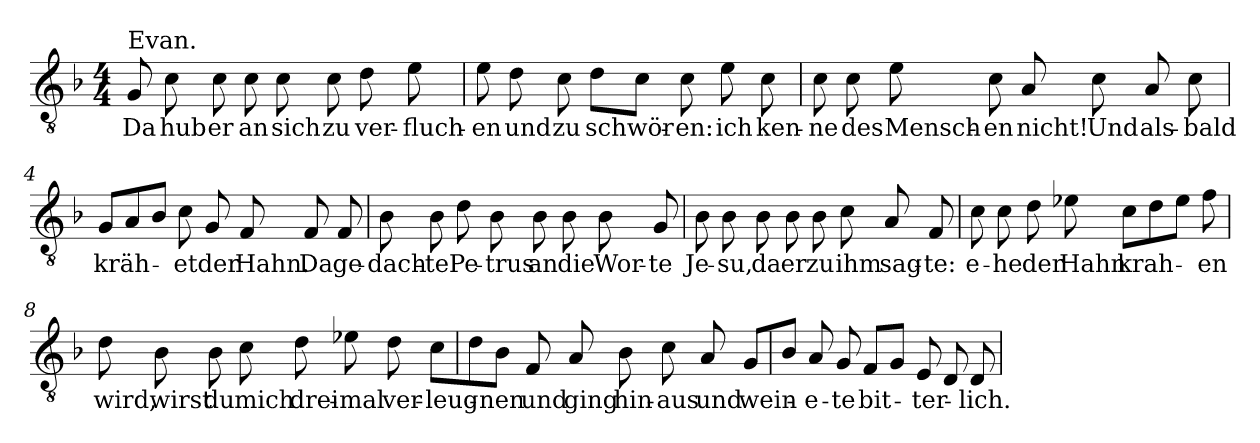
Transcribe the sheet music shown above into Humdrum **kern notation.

**kern	**text
*part1	*part1
*staff1	*staff1
!!LO:PB:g=z
*clefGv2	*
*k[b-]	*
*F:	*
*M4/4	*
=1	=1
!LO:TX:a:t=Evan.	!
!	!LO:LY:b:color=#000000
8Gi/	Da
!	!LO:LY:b:color=#000000
8ci\	hub
!	!LO:LY:b:color=#000000
8ci\	er
!	!LO:LY:b:color=#000000
8ci\	an
!	!LO:LY:b:color=#000000
8ci\	sich
!	!LO:LY:b:color=#000000
8ci\	zu
!	!LO:LY:b:color=#000000
8di\	ver-
!	!LO:LY:b:color=#000000
8ei\	-fluch-
=2	=2
!	!LO:LY:b:color=#000000
8ei\	-en
!	!LO:LY:b:color=#000000
8di\	und
!	!LO:LY:b:color=#000000
8ci\	zu
!	!LO:LY:b:color=#000000
8di\L	schwör-
8ci\J	.
!	!LO:LY:b:color=#000000
8ci\	-en:
!	!LO:LY:b:color=#000000
8ei\	ich
!	!LO:LY:b:color=#000000
8ci\	ken-
=3	=3
!	!LO:LY:b:color=#000000
8ci\	-ne
!	!LO:LY:b:color=#000000
8ci\	des
!	!LO:LY:b:color=#000000
8ei\	Mensch-
!	!LO:LY:b:color=#000000
8ci\	-en
!	!LO:LY:b:color=#000000
8Ai/	nicht!
!	!LO:LY:b:color=#000000
8ci\	Und
!	!LO:LY:b:color=#000000
8Ai/	als-
!	!LO:LY:b:color=#000000
8ci\	-bald
!!LO:LB:g=z
=4	=4
!	!LO:LY:b:color=#000000
8Gi/L	kräh-
8Ai/	.
8B-i/J	.
!	!LO:LY:b:color=#000000
8ci\	-et
!	!LO:LY:b:color=#000000
8Gi/	der
!	!LO:LY:b:color=#000000
8Fi/	Hahn.
!	!LO:LY:b:color=#000000
8Fi/	Da
!	!LO:LY:b:color=#000000
8Fi/	ge-
=5	=5
!	!LO:LY:b:color=#000000
8B-i\	-dach-
!	!LO:LY:b:color=#000000
8B-i\	-te
!	!LO:LY:b:color=#000000
8di\	Pe-
!	!LO:LY:b:color=#000000
8B-i\	-trus
!	!LO:LY:b:color=#000000
8B-i\	an
!	!LO:LY:b:color=#000000
8B-i\	die
!	!LO:LY:b:color=#000000
8B-i\	Wor-
!	!LO:LY:b:color=#000000
8Gi/	-te
=6	=6
!	!LO:LY:b:color=#000000
8B-i\	Je-
!	!LO:LY:b:color=#000000
8B-i\	-su,
!	!LO:LY:b:color=#000000
8B-i\	da
!	!LO:LY:b:color=#000000
8B-i\	er
!	!LO:LY:b:color=#000000
8B-i\	zu
!	!LO:LY:b:color=#000000
8ci\	ihm
!	!LO:LY:b:color=#000000
8Ai/	sag-
!	!LO:LY:b:color=#000000
8Fi/	-te:
=7	=7
!	!LO:LY:b:color=#000000
8ci\	e-
!	!LO:LY:b:color=#000000
8ci\	-he
!	!LO:LY:b:color=#000000
8di\	der
!	!LO:LY:b:color=#000000
8e-Xi\	Hahn
!	!LO:LY:b:color=#000000
8ci\L	krah-
8di\	.
8e-i\J	.
!	!LO:LY:b:color=#000000
8fi\	-en
!!LO:LB:g=z
=8	=8
!	!LO:LY:b:color=#000000
8di\	wird,
!	!LO:LY:b:color=#000000
8B-i\	wirst
!	!LO:LY:b:color=#000000
8B-i\	du
!	!LO:LY:b:color=#000000
8ci\	mich
!	!LO:LY:b:color=#000000
8di\	drei-
!	!LO:LY:b:color=#000000
8e-Xi\	-mal
!	!LO:LY:b:color=#000000
8di\	ver-
!	!LO:LY:b:color=#000000
8ci\L	-leug-
=9	=9
8di\	.
!	!LO:LY:b:color=#000000
8B-i\J	-nen
!	!LO:LY:b:color=#000000
8Fi/	und
!	!LO:LY:b:color=#000000
8Ai/	ging
!	!LO:LY:b:color=#000000
8B-i\	hin-
!	!LO:LY:b:color=#000000
8ci\	-aus
!	!LO:LY:b:color=#000000
8Ai/	und
!	!LO:LY:b:color=#000000
8Gi/L	wein-
=10	=10
8B-i/J	.
!	!LO:LY:b:color=#000000
8Ai/	-e-
!	!LO:LY:b:color=#000000
8Gi/	-te
!	!LO:LY:b:color=#000000
8Fi/L	bit-
8Gi/J	.
!	!LO:LY:b:color=#000000
8Ei/	-ter-
8Di/	.
!	!LO:LY:b:color=#000000
8Di/	-lich.
=	=
*-	*-
